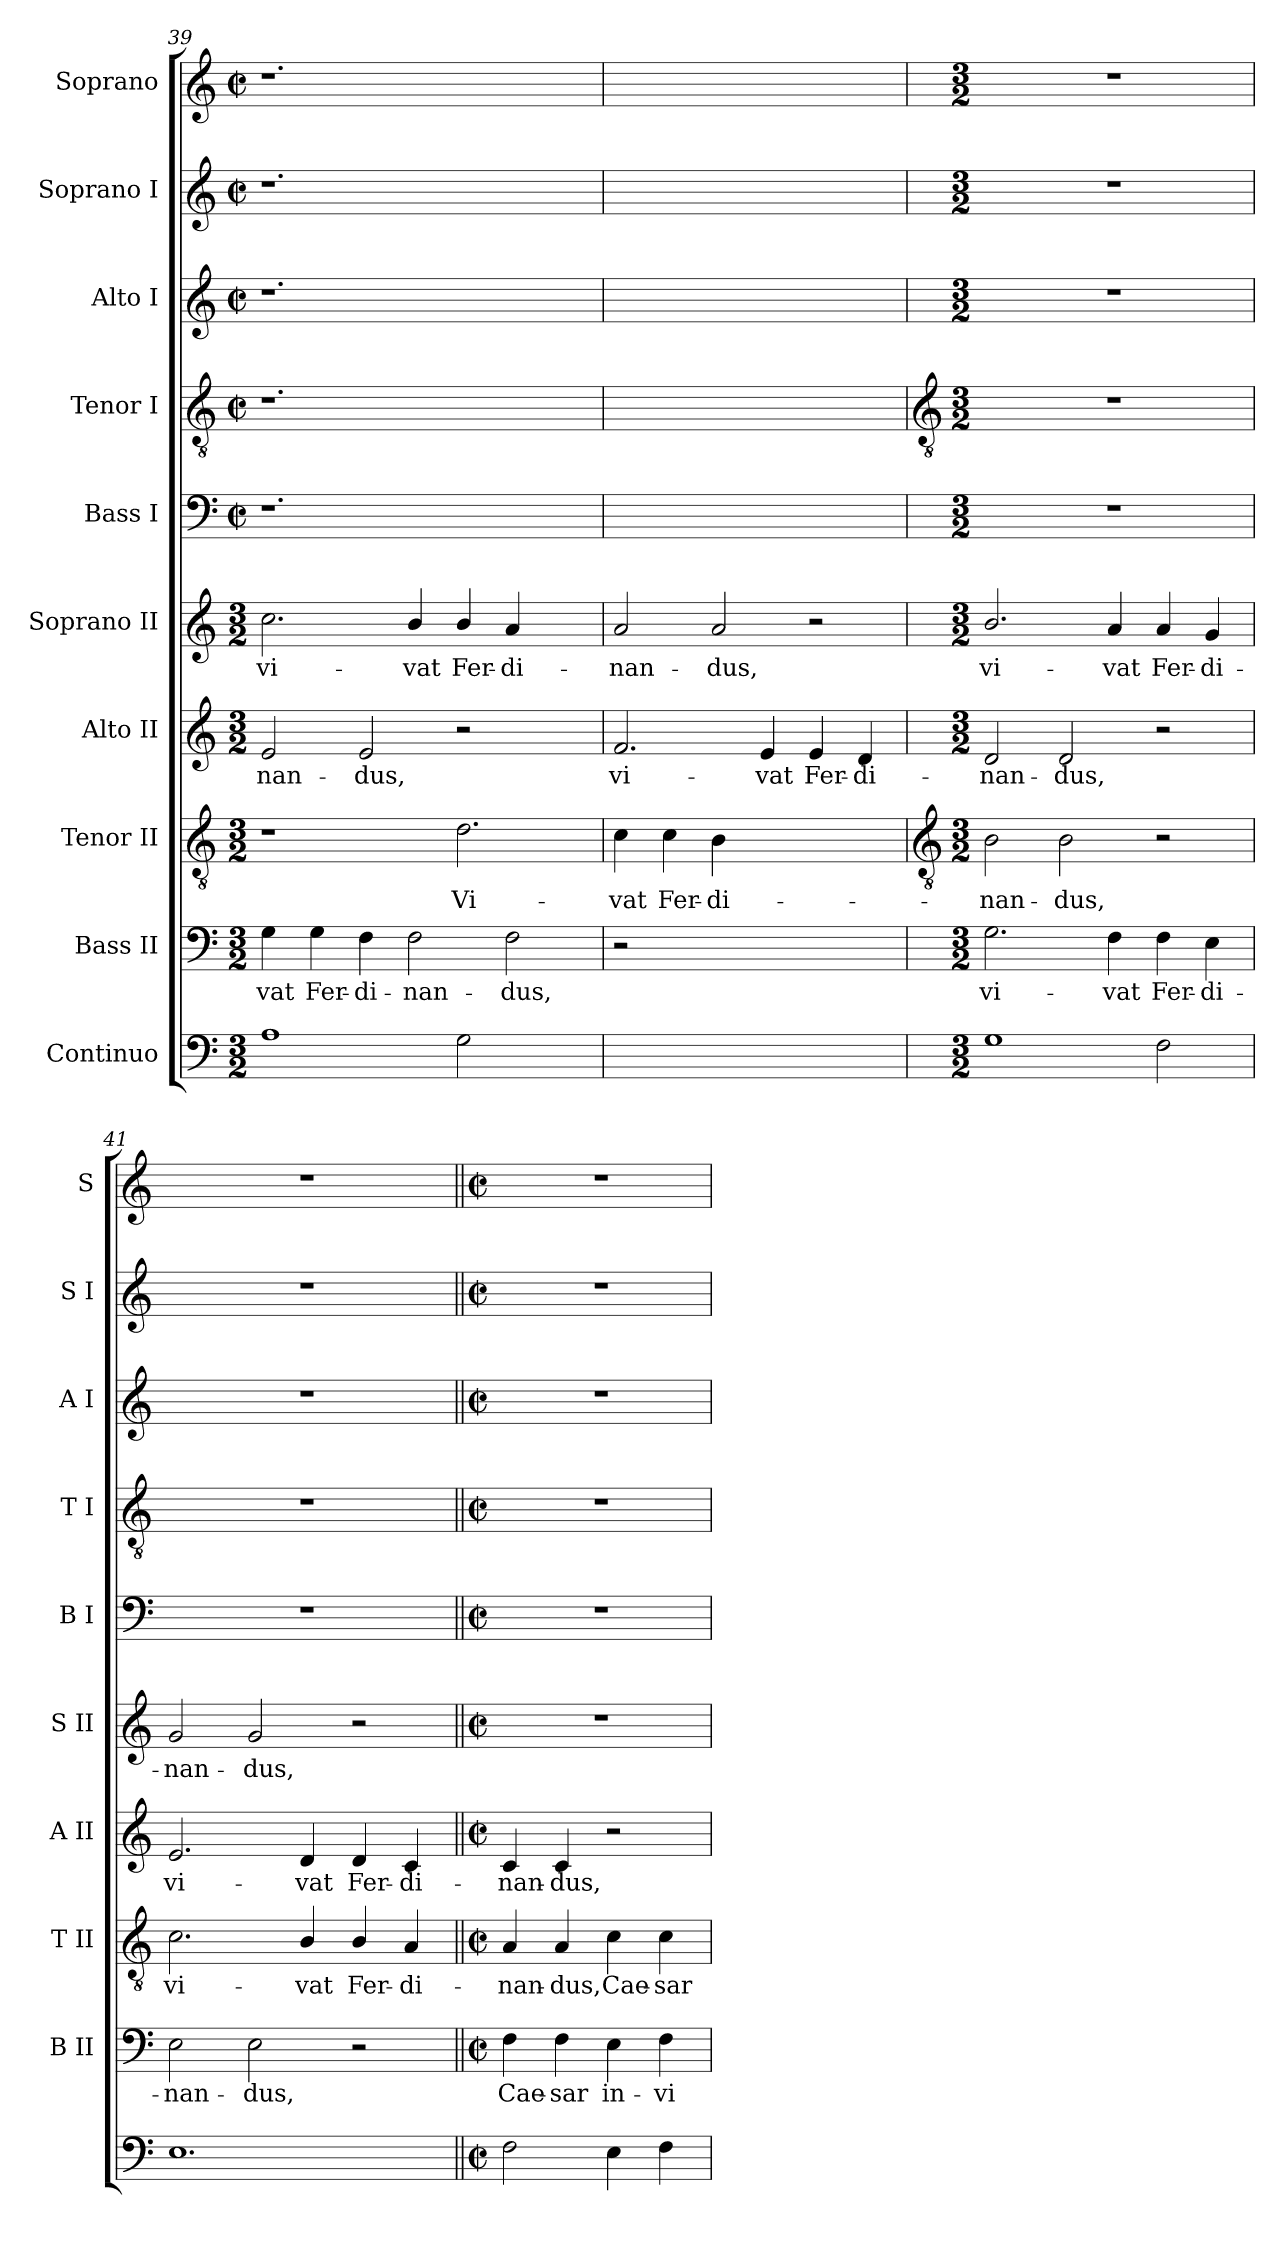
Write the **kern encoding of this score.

**kern	**text	**kern	**text	**kern	**text	**kern	**text	**kern	**text	**kern	**kern	**kern	**kern	**kern
*part10	*part10	*part9	*part9	*part8	*part8	*part7	*part7	*part6	*part6	*part5	*part4	*part3	*part2	*part1
*staff10	*staff10	*staff9	*staff9	*staff8	*staff8	*staff7	*staff7	*staff6	*staff6	*staff5	*staff4	*staff3	*staff2	*staff1
*I"Continuo	*	*I"Bass II	*	*I"Tenor II	*	*I"Alto II	*	*I"Soprano II	*	*I"Bass I	*I"Tenor I	*I"Alto I	*I"Soprano I	*I"Soprano
*	*	*I'B II	*	*I'T II	*	*I'A II	*	*I'S II	*	*I'B I	*I'T I	*I'A I	*I'S I	*I'S
*clefF4	*	*clefF4	*	*clefGv2	*	*clefG2	*	*clefG2	*	*clefF4	*clefGv2	*clefG2	*clefG2	*clefG2
*k[]	*	*k[]	*	*k[]	*	*k[]	*	*k[]	*	*k[]	*k[]	*k[]	*k[]	*k[]
*C:	*	*C:	*	*C:	*	*C:	*	*C:	*	*C:	*C:	*C:	*C:	*C:
*M3/2	*	*M3/2	*	*M3/2	*	*M3/2	*	*M3/2	*	*M2/2	*M2/2	*M2/2	*M2/2	*M2/2
*	*	*	*	*	*	*	*	*	*	*met(c|)	*met(c|)	*met(c|)	*met(c|)	*met(c|)
=39	=39	=39	=39	=39	=39	=39	=39	=39	=39	=39	=39	=39	=39	=39
!	!	!	!LO:LY:b	!	!	!	!LO:LY:b	!	!LO:LY:b	!	!	!	!	!
1A	.	4G	-vat	1r	.	2e	-nan-	2.cc	vi-	1.r	1.r	1.r	1.r	1.r
!	!	!	!LO:LY:b	!	!	!	!	!	!	!	!	!	!	!
.	.	4G	Fer-	.	.	.	.	.	.	.	.	.	.	.
!	!	!	!LO:LY:b	!	!	!	!LO:LY:b	!	!	!	!	!	!	!
.	.	4F	-di-	.	.	2e	-dus,	.	.	.	.	.	.	.
!	!	!	!LO:LY:b	!	!	!	!	!	!LO:LY:b	!	!	!	!	!
.	.	2F	-nan-	.	.	.	.	4b/	-vat	.	.	.	.	.
!	!	!	!	!	!LO:LY:b	!	!	!	!LO:LY:b	!	!	!	!	!
2G	.	.	.	2.d	Vi-	2r	.	4b/	Fer-	.	.	.	.	.
!	!	!	!LO:LY:b	!	!	!	!	!	!LO:LY:b	!	!	!	!	!
.	.	2F	-dus,	.	.	.	.	4a	-di-	.	.	.	.	.
4ryy	.	.	.	.	.	4ryy	.	4ryy	.	4ryy	4ryy	4ryy	4ryy	4ryy
=39	=39	=39	=39	=39	=39	=39	=39	=39	=39	=39	=39	=39	=39	=39
!	!LO:LY:b	!	!	!	!LO:LY:b	!	!LO:LY:b	!	!LO:LY:b	!	!	!	!	!
[1Fyy	6	2r	.	4c	-vat	2.f	vi-	2a	-nan-	1.r	1.r	1.r	1.r	1.r
!	!	!	!	!	!LO:LY:b	!	!	!	!	!	!	!	!	!
.	.	.	.	4c	Fer-	.	.	.	.	.	.	.	.	.
!	!	!	!	!	!LO:LY:b	!	!	!	!LO:LY:b	!	!	!	!	!
.	.	1ryy	.	4B	-di-	.	.	2a	-dus,	.	.	.	.	.
!	!	!	!	!	!	!	!LO:LY:b	!	!	!	!	!	!	!
.	.	.	.	2.ryy	.	4e	-vat	.	.	.	.	.	.	.
!	!LO:LY:b	!	!	!	!	!	!LO:LY:b	!	!	!	!	!	!	!
2Fyy]	5	.	.	.	.	4e	Fer-	2r	.	.	.	.	.	.
!	!	!	!	!	!	!	!LO:LY:b	!	!	!	!	!	!	!
.	.	.	.	.	.	4d	-di-	.	.	.	.	.	.	.
!!LO:LB:g=z
=40	=40	=40	=40	=40	=40	=40	=40	=40	=40	=40	=40	=40	=40	=40
*	*	*	*	*clefGv2	*	*	*	*	*	*	*clefGv2	*	*	*
*	*	*	*	*	*	*	*	*	*	*k[]	*k[]	*k[]	*k[]	*k[]
*	*	*	*	*	*	*	*	*	*	*C:	*C:	*C:	*C:	*C:
*M3/2	*	*M3/2	*	*M3/2	*	*M3/2	*	*M3/2	*	*M3/2	*M3/2	*M3/2	*M3/2	*M3/2
!	!	!	!LO:LY:b	!	!LO:LY:b	!	!LO:LY:b	!	!LO:LY:b	!LO:N:vis=1	!LO:N:vis=1	!LO:N:vis=1	!LO:N:vis=1	!LO:N:vis=1
1G	.	2.G	vi-	2B	-nan-	2d	-nan-	2.b/	vi-	1.r	1.r	1.r	1.r	1.r
!	!	!	!	!	!LO:LY:b	!	!LO:LY:b	!	!	!	!	!	!	!
.	.	.	.	2B	-dus,	2d	-dus,	.	.	.	.	.	.	.
!	!	!	!LO:LY:b	!	!	!	!	!	!LO:LY:b	!	!	!	!	!
.	.	4F	-vat	.	.	.	.	4a	-vat	.	.	.	.	.
!	!	!	!LO:LY:b	!	!	!	!	!	!LO:LY:b	!	!	!	!	!
2F	.	4F	Fer-	2r	.	2r	.	4a	Fer-	.	.	.	.	.
!	!	!	!LO:LY:b	!	!	!	!	!	!LO:LY:b	!	!	!	!	!
.	.	4E	-di-	.	.	.	.	4g	-di-	.	.	.	.	.
=41	=41	=41	=41	=41	=41	=41	=41	=41	=41	=41	=41	=41	=41	=41
!	!	!	!LO:LY:b	!	!LO:LY:b	!	!LO:LY:b	!	!LO:LY:b	!LO:N:vis=1	!LO:N:vis=1	!LO:N:vis=1	!LO:N:vis=1	!LO:N:vis=1
1.E	.	2E	-nan-	2.c	vi-	2.e	vi-	2g	-nan-	1.r	1.r	1.r	1.r	1.r
!	!	!	!LO:LY:b	!	!	!	!	!	!LO:LY:b	!	!	!	!	!
.	.	2E	-dus,	.	.	.	.	2g	-dus,	.	.	.	.	.
!	!	!	!	!	!LO:LY:b	!	!LO:LY:b	!	!	!	!	!	!	!
.	.	.	.	4B/	-vat	4d	-vat	.	.	.	.	.	.	.
!	!	!	!	!	!LO:LY:b	!	!LO:LY:b	!	!	!	!	!	!	!
.	.	2r	.	4B/	Fer-	4d	Fer-	2r	.	.	.	.	.	.
!	!	!	!	!	!LO:LY:b	!	!LO:LY:b	!	!	!	!	!	!	!
.	.	.	.	4A	-di-	4c	-di-	.	.	.	.	.	.	.
=42||	=42||	=42||	=42||	=42||	=42||	=42||	=42||	=42||	=42||	=42||	=42||	=42||	=42||	=42||
*M2/2	*	*M2/2	*	*M2/2	*	*M2/2	*	*M2/2	*	*M2/2	*M2/2	*M2/2	*M2/2	*M2/2
*met(c|)	*	*met(c|)	*	*met(c|)	*	*met(c|)	*	*met(c|)	*	*met(c|)	*met(c|)	*met(c|)	*met(c|)	*met(c|)
!	!	!	!LO:LY:b	!	!LO:LY:b	!	!LO:LY:b	!	!	!	!	!	!	!
2F	.	4F	Cae-	4A	-nan-	4c	-nan-	1r	.	1r	1r	1r	1r	1r
!	!	!	!LO:LY:b	!	!LO:LY:b	!	!LO:LY:b	!	!	!	!	!	!	!
.	.	4F	-sar	4A	-dus,	4c	-dus,	.	.	.	.	.	.	.
!	!	!	!LO:LY:b	!	!LO:LY:b	!	!	!	!	!	!	!	!	!
4E	.	4E	in-	4c	Cae-	2r	.	.	.	.	.	.	.	.
!	!	!	!LO:LY:b	!	!LO:LY:b	!	!	!	!	!	!	!	!	!
4F	.	4F	-vi-	4c	-sar	.	.	.	.	.	.	.	.	.
=	=	=	=	=	=	=	=	=	=	=	=	=	=	=
*-	*-	*-	*-	*-	*-	*-	*-	*-	*-	*-	*-	*-	*-	*-
